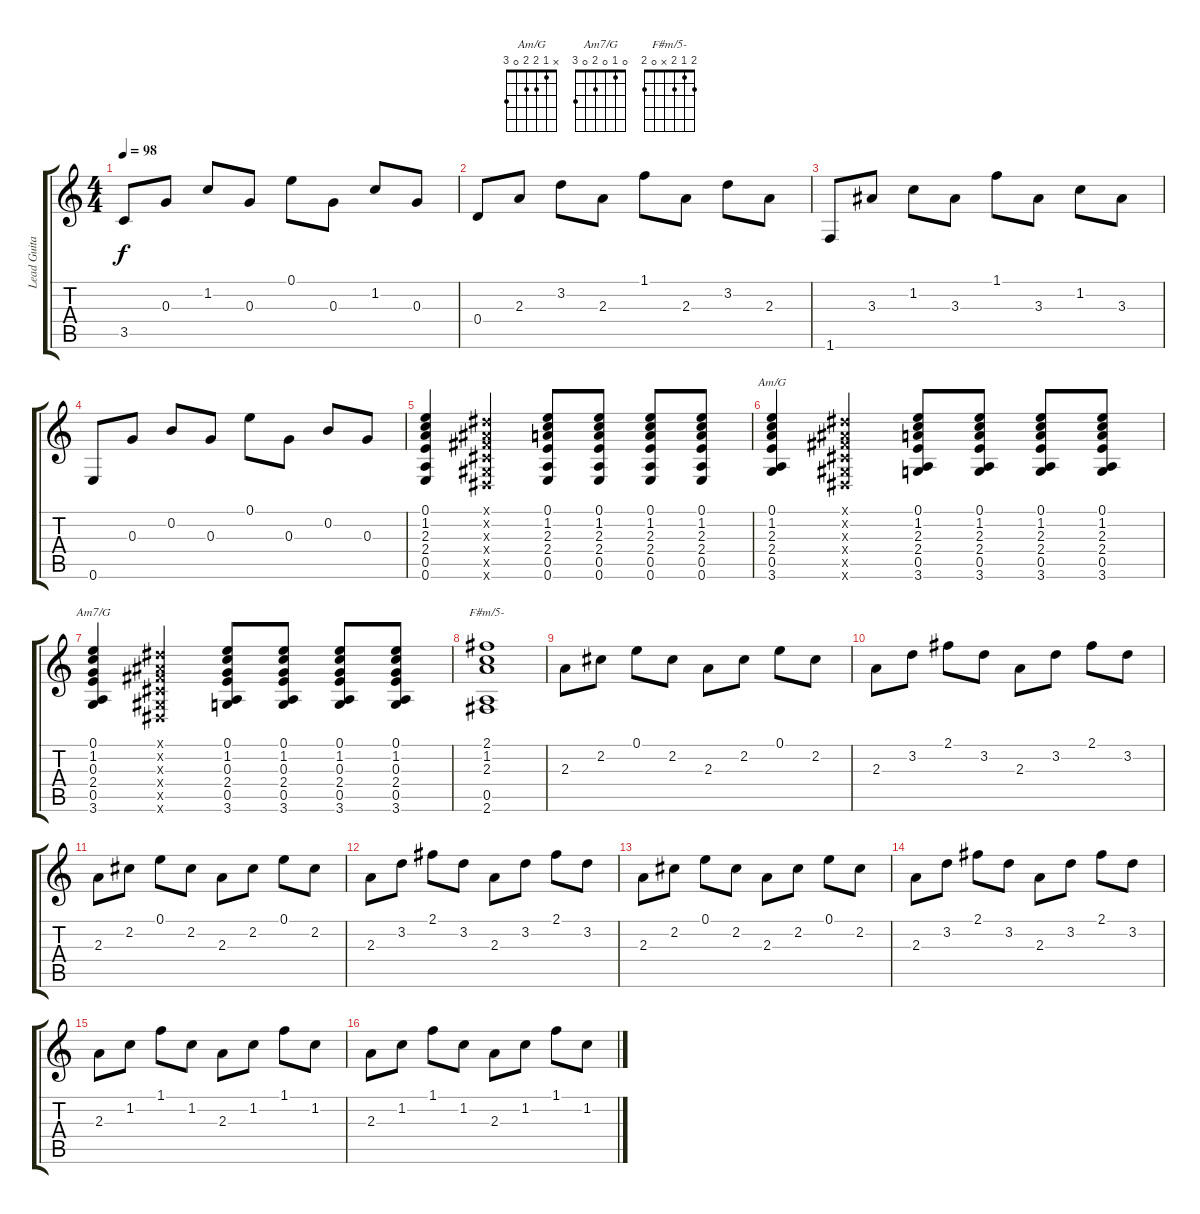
\track ("Lead Guitar" "Lead Guita") {instrument distortionguitar}
\staff {score tabs}
\tuning (E4 B3 G3 D3 A2 E2) {hide}
\chord ("Am/G" x 1 2 2 0 3)
\chord ("Am7/G" 0 1 0 2 0 3)
\chord ("F#m/5-" 2 1 2 x 0 2)
\ts (4 4)
\tempo 98
\clef g2
\ks c
3.5.8{dy f} 0.3.8 1.2.8 0.3.8 0.1.8 0.3.8 1.2.8 0.3.8 |
0.4.8 2.3.8 3.2.8 2.3.8 1.1.8 2.3.8 3.2.8 2.3.8 |
1.6.8 3.3.8 1.2.8 3.3.8 1.1.8 3.3.8 1.2.8 3.3.8 |
0.6.8 0.3.8 0.2.8 0.3.8 0.1.8 0.3.8 0.2.8 0.3.8 |
(0.1 1.2 2.3 2.4 0.5 0.6).4 (-1.1{x} -1.2{x} -1.3{x} -1.4{x} -1.5{x} -1.6{x}).4 (0.1 1.2 2.3 2.4 0.5 0.6).8 (0.1 1.2 2.3 2.4 0.5 0.6).8 (0.1 1.2 2.3 2.4 0.5 0.6).8 (0.1 1.2 2.3 2.4 0.5 0.6).8 |
(0.1 1.2 2.3 2.4 0.5 3.6).4{ch "Am/G"} (-1.1{x} -1.2{x} -1.3{x} -1.4{x} -1.5{x} -1.6{x}).4 (0.1 1.2 2.3 2.4 0.5 3.6).8 (0.1 1.2 2.3 2.4 0.5 3.6).8 (0.1 1.2 2.3 2.4 0.5 3.6).8 (0.1 1.2 2.3 2.4 0.5 3.6).8 |
(0.1 1.2 0.3 2.4 0.5 3.6).4{ch "Am7/G"} (-1.1{x} -1.2{x} -1.3{x} -1.4{x} -1.5{x} -1.6{x}).4 (0.1 1.2 0.3 2.4 0.5 3.6).8 (0.1 1.2 0.3 2.4 0.5 3.6).8 (0.1 1.2 0.3 2.4 0.5 3.6).8 (0.1 1.2 0.3 2.4 0.5 3.6).8 |
(2.1 1.2 2.3 0.5 2.6).1{ch "F#m/5-"} |
2.3.8 2.2.8 0.1.8 2.2.8 2.3.8 2.2.8 0.1.8 2.2.8 |
2.3.8 3.2.8 2.1.8 3.2.8 2.3.8 3.2.8 2.1.8 3.2.8 |
2.3.8 2.2.8 0.1.8 2.2.8 2.3.8 2.2.8 0.1.8 2.2.8 |
2.3.8 3.2.8 2.1.8 3.2.8 2.3.8 3.2.8 2.1.8 3.2.8 |
2.3.8 2.2.8 0.1.8 2.2.8 2.3.8 2.2.8 0.1.8 2.2.8 |
2.3.8 3.2.8 2.1.8 3.2.8 2.3.8 3.2.8 2.1.8 3.2.8 |
2.3.8 1.2.8 1.1.8 1.2.8 2.3.8 1.2.8 1.1.8 1.2.8 |
2.3.8 1.2.8 1.1.8 1.2.8 2.3.8 1.2.8 1.1.8 1.2.8
